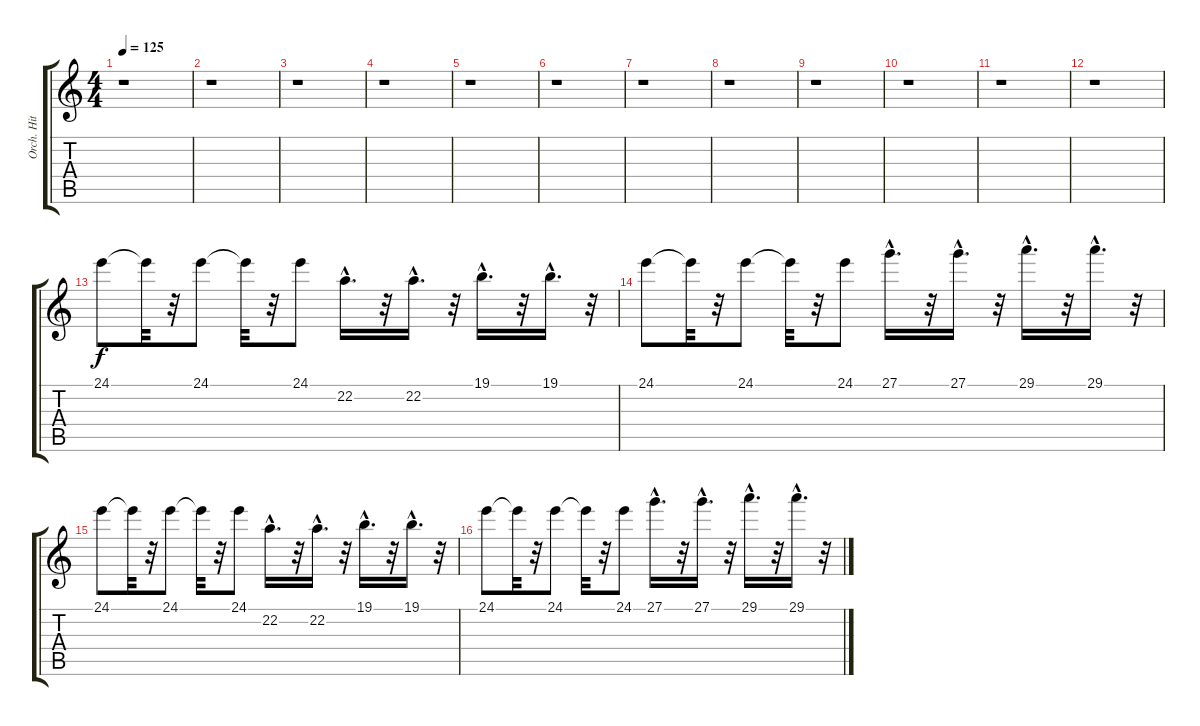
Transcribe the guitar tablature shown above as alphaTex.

\track ("Orch. Hit" "Orch. Hit") {instrument orchestrahit}
\staff {score tabs}
\tuning (E4 B3 G3 D3 A2 E2) {hide}
\ts (4 4)
\tempo 125
\clef g2
\ks c
r.1{dy f} |
r.1 |
r.1 |
r.1 |
r.1 |
r.1 |
r.1 |
r.1 |
r.1 |
r.1 |
r.1 |
r.1 |
24.1.8 24.1{t}.32 r.32 24.1.8 24.1{t}.32 r.32 24.1.8 22.2{hac}.16{d} r.32 22.2{hac}.16{d} r.32 19.1{hac}.16{d} r.32 19.1{hac}.16{d} r.32 |
24.1.8 24.1{t}.32 r.32 24.1.8 24.1{t}.32 r.32 24.1.8 27.1{hac}.16{d} r.32 27.1{hac}.16{d} r.32 29.1{hac}.16{d} r.32 29.1{hac}.16{d} r.32 |
24.1.8 24.1{t}.32 r.32 24.1.8 24.1{t}.32 r.32 24.1.8 22.2{hac}.16{d} r.32 22.2{hac}.16{d} r.32 19.1{hac}.16{d} r.32 19.1{hac}.16{d} r.32 |
24.1.8 24.1{t}.32 r.32 24.1.8 24.1{t}.32 r.32 24.1.8 27.1{hac}.16{d} r.32 27.1{hac}.16{d} r.32 29.1{hac}.16{d} r.32 29.1{hac}.16{d} r.32
